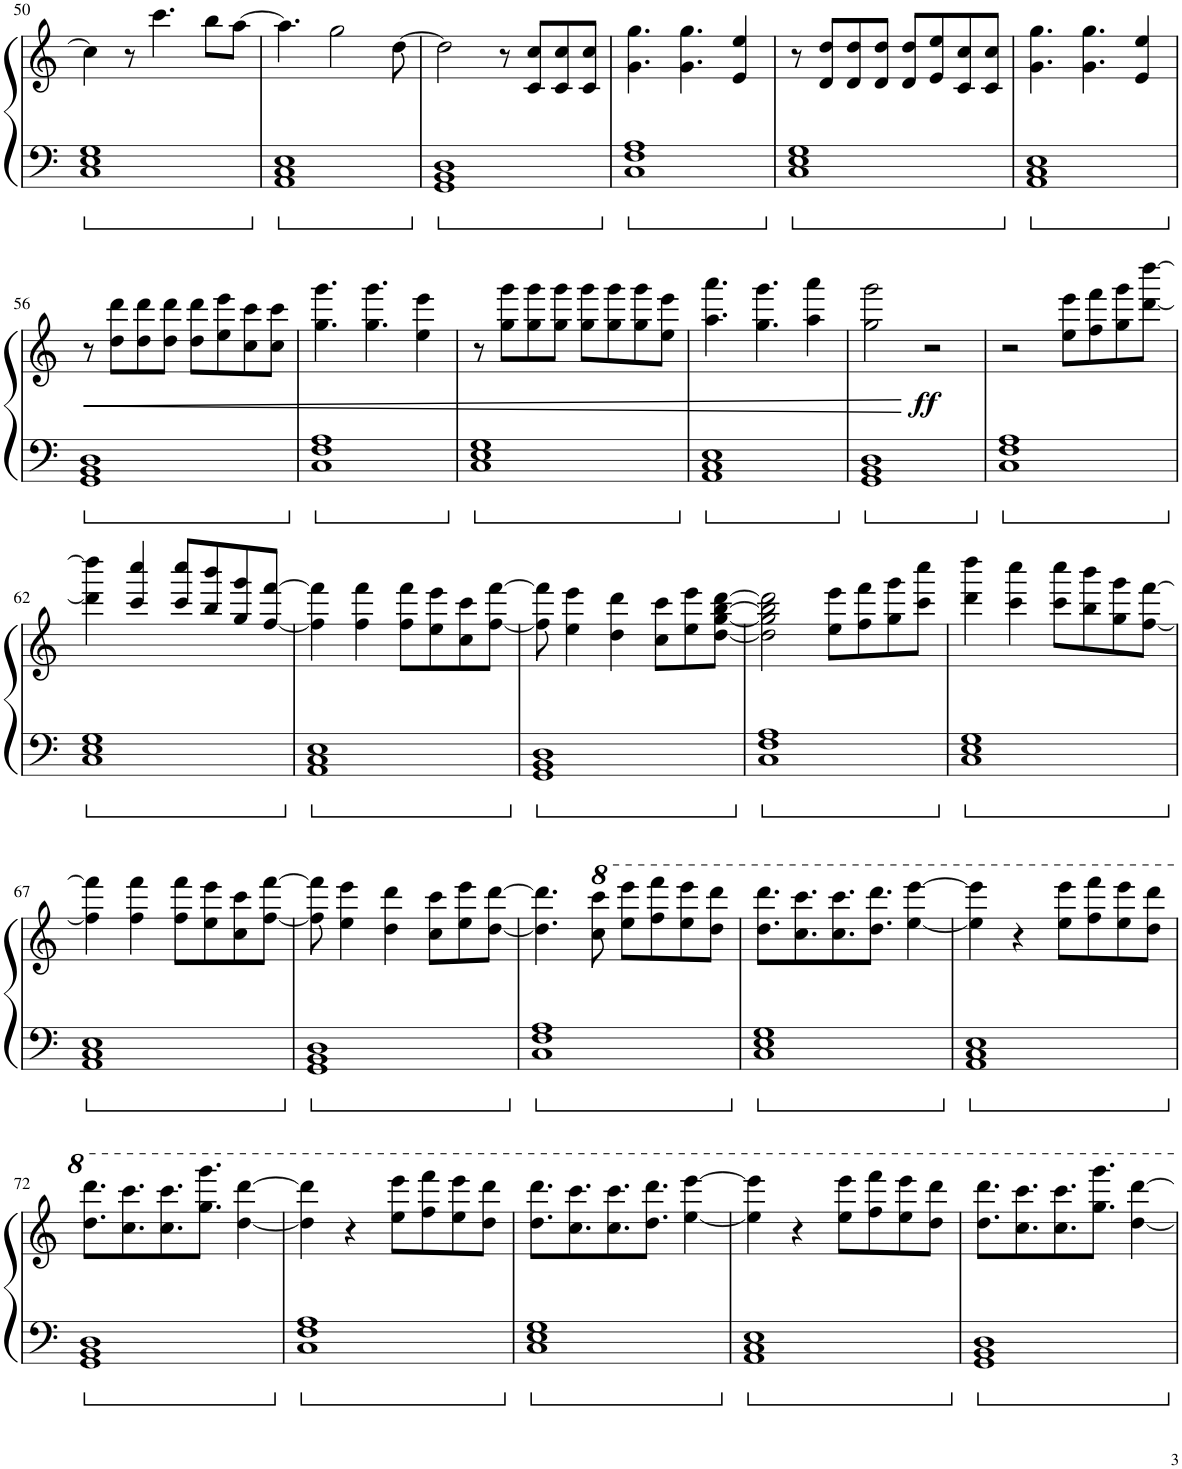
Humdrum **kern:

**kern	**kern	**dynam
*part1	*part1	*part1
*staff2	*staff1	*staff1/2
*I"Piano	*	*
*I'Pno.	*	*
!!LO:PB:g=z
*clefF4	*clefG2	*
*k[]	*k[]	*
*M4/4	*M4/4	*
=50	=50	=50
1C 1E 1G	4cc\]	.
.	8r	.
.	4.ccc\	.
.	8bb\L	.
.	[8aa\J	.
=51	=51	=51
1AA 1C 1E	4.aa\]	.
.	2gg\	.
.	[8dd\	.
=52	=52	=52
1GG 1BB 1D	2dd\]	.
.	8r	.
.	8c/ 8cc/L	.
.	8c/ 8cc/	.
.	8c/ 8cc/J	.
=53	=53	=53
1C 1F 1A	4.g\ 4.gg\	.
.	4.g\ 4.gg\	.
.	4e/ 4ee/	.
=54	=54	=54
1C 1E 1G	8r	.
.	8d/ 8dd/L	.
.	8d/ 8dd/	.
.	8d/ 8dd/J	.
.	8d/ 8dd/L	.
.	8e/ 8ee/	.
.	8c/ 8cc/	.
.	8c/ 8cc/J	.
=55	=55	=55
1AA 1C 1E	4.g\ 4.gg\	.
.	4.g\ 4.gg\	.
.	4e/ 4ee/	.
!!LO:LB:g=z
=56	=56	=56
!	!	!LO:HP:b
1GG 1BB 1D	8r	<
.	8dd\ 8ddd\L	.
.	8dd\ 8ddd\	.
.	8dd\ 8ddd\J	.
.	8dd\ 8ddd\L	.
.	8ee\ 8eee\	.
.	8cc\ 8ccc\	.
.	8cc\ 8ccc\J	.
=57	=57	=57
1C 1F 1A	4.gg\ 4.ggg\	.
.	4.gg\ 4.ggg\	.
.	4ee\ 4eee\	.
=58	=58	=58
1C 1E 1G	8r	.
.	8gg\ 8ggg\L	.
.	8gg\ 8ggg\	.
.	8gg\ 8ggg\J	.
.	8gg\ 8ggg\L	.
.	8gg\ 8ggg\	.
.	8gg\ 8ggg\	.
.	8ee\ 8eee\J	.
=59	=59	=59
1AA 1C 1E	4.aa\ 4.aaa\	.
.	4.gg\ 4.ggg\	.
.	4aa\ 4aaa\	.
=60	=60	=60
1GG 1BB 1D	2gg\ 2ggg\	.
!	!	!LO:DY:n=1:b
.	2r	[ ff
=61	=61	=61
1C 1F 1A	2r	.
.	8ee\ 8eee\L	.
.	8ff\ 8fff\	.
.	8gg\ 8ggg\	.
.	[8ddd\ [8dddd\J	.
!!LO:LB:g=z
=62	=62	=62
1C 1E 1G	4ddd\] 4dddd\]	.
.	4ccc/ 4cccc/	.
.	8ccc/ 8cccc/L	.
.	8bb/ 8bbb/	.
.	8gg/ 8ggg/	.
.	[8ff/ [8fff/J	.
=63	=63	=63
1AA 1C 1E	4ff\] 4fff\]	.
.	4ff\ 4fff\	.
.	8ff\ 8fff\L	.
.	8ee\ 8eee\	.
.	8cc\ 8ccc\	.
.	[8ff\ [8fff\J	.
=64	=64	=64
1GG 1BB 1D	8ff\] 8fff\]	.
.	4ee\ 4eee\	.
.	4dd\ 4ddd\	.
.	8cc\ 8ccc\L	.
.	8ee\ 8eee\	.
.	[8dd\ [8gg\ [8bb\ [8ddd\J	.
=65	=65	=65
1C 1F 1A	2dd\] 2gg\] 2bb\] 2ddd\]	.
.	8ee\ 8eee\L	.
.	8ff\ 8fff\	.
.	8gg\ 8ggg\	.
.	8ccc\ 8cccc\J	.
=66	=66	=66
1C 1E 1G	4ddd\ 4dddd\	.
.	4ccc\ 4cccc\	.
.	8ccc\ 8cccc\L	.
.	8bb\ 8bbb\	.
.	8gg\ 8ggg\	.
.	[8ff\ [8fff\J	.
!!LO:LB:g=z
=67	=67	=67
1AA 1C 1E	4ff\] 4fff\]	.
.	4ff\ 4fff\	.
.	8ff\ 8fff\L	.
.	8ee\ 8eee\	.
.	8cc\ 8ccc\	.
.	[8ff\ [8fff\J	.
=68	=68	=68
1GG 1BB 1D	8ff\] 8fff\]	.
.	4ee\ 4eee\	.
.	4dd\ 4ddd\	.
.	8cc\ 8ccc\L	.
.	8ee\ 8eee\	.
.	[8dd\ [8ddd\J	.
=69	=69	=69
1C 1F 1A	4.dd\] 4.ddd\]	.
.	8ccc\ 8cccc\	.
.	8eee\ 8eeee\L	.
.	8fff\ 8ffff\	.
.	8eee\ 8eeee\	.
.	8ddd\ 8dddd\J	.
=70	=70	=70
1C 1E 1G	8.ddd\ 8.dddd\L	.
.	8.ccc\ 8.cccc\	.
.	8.ccc\ 8.cccc\	.
.	8.ddd\ 8.dddd\J	.
.	[4eee\ [4eeee\	.
=71	=71	=71
1AA 1C 1E	4eee\] 4eeee\]	.
.	4r	.
.	8eee\ 8eeee\L	.
.	8fff\ 8ffff\	.
.	8eee\ 8eeee\	.
.	8ddd\ 8dddd\J	.
!!LO:LB:g=z
=72	=72	=72
1GG 1BB 1D	8.ddd\ 8.dddd\L	.
.	8.ccc\ 8.cccc\	.
.	8.ccc\ 8.cccc\	.
.	8.ggg\ 8.gggg\J	.
.	[4ddd\ [4dddd\	.
=73	=73	=73
1C 1F 1A	4ddd\] 4dddd\]	.
.	4r	.
.	8eee\ 8eeee\L	.
.	8fff\ 8ffff\	.
.	8eee\ 8eeee\	.
.	8ddd\ 8dddd\J	.
=74	=74	=74
1C 1E 1G	8.ddd\ 8.dddd\L	.
.	8.ccc\ 8.cccc\	.
.	8.ccc\ 8.cccc\	.
.	8.ddd\ 8.dddd\J	.
.	[4eee\ [4eeee\	.
=75	=75	=75
1AA 1C 1E	4eee\] 4eeee\]	.
.	4r	.
.	8eee\ 8eeee\L	.
.	8fff\ 8ffff\	.
.	8eee\ 8eeee\	.
.	8ddd\ 8dddd\J	.
=76	=76	=76
1GG 1BB 1D	8.ddd\ 8.dddd\L	.
.	8.ccc\ 8.cccc\	.
.	8.ccc\ 8.cccc\	.
.	8.ggg\ 8.gggg\J	.
.	[4ddd\ [4dddd\	.
=	=	=
*-	*-	*-
